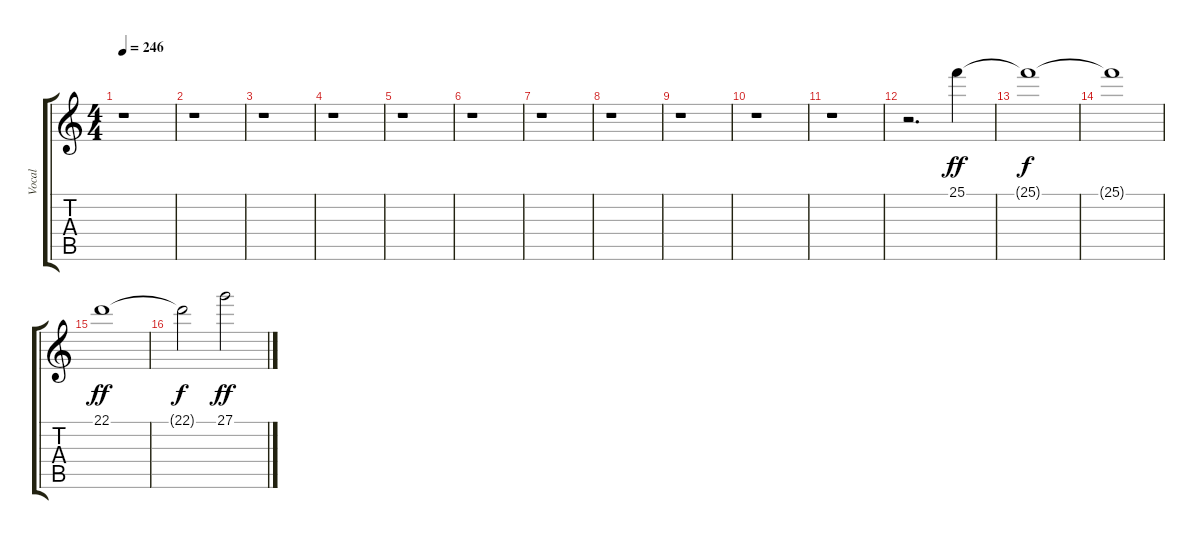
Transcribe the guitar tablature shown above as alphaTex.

\track ("Vocal" "Vocal") {instrument synthvoice}
\staff {score tabs}
\tuning (E4 B3 G3 D3 A2 E2) {hide}
\ts (4 4)
\tempo 246
\clef g2
\ks c
r.1{dy ff instrument synthvoice} |
r.1 |
r.1 |
r.1 |
r.1 |
r.1 |
r.1 |
r.1 |
r.1 |
r.1 |
r.1 |
r.2{d} 25.1.4 |
25.1{t}.1{dy f} |
25.1{t}.1 |
22.1.1{dy ff} |
22.1{t}.2{dy f} 27.1.2{dy ff}
